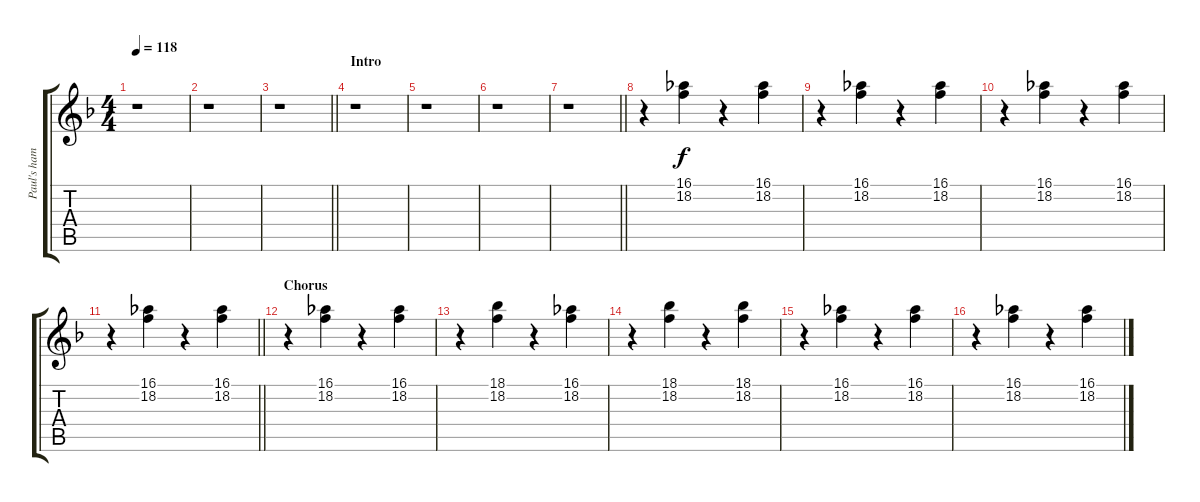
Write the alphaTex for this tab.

\track ("Paul's hammond" "Paul's ham") {instrument drawbarorgan}
\staff {score tabs}
\tuning (E4 B3 G3 D3 A2 E2) {hide}
\ts (4 4)
\tempo 118
\clef g2
\ks f
r.1{dy f instrument drawbarorgan} |
r.1 |
\barLineRight lightlight
r.1 |
\section ("" "Intro")
r.1 |
r.1 |
r.1 |
\barLineRight lightlight
r.1 |
\section ("" "")
r.4 (16.1 18.2).4 r.4 (16.1 18.2).4 |
r.4 (16.1 18.2).4 r.4 (16.1 18.2).4 |
r.4 (16.1 18.2).4 r.4 (16.1 18.2).4 |
\barLineRight lightlight
r.4 (16.1 18.2).4 r.4 (16.1 18.2).4 |
\section ("" "Chorus")
r.4 (16.1 18.2).4 r.4 (16.1 18.2).4 |
r.4 (18.1 18.2).4 r.4 (16.1 18.2).4 |
r.4 (18.1 18.2).4 r.4 (18.1 18.2).4 |
r.4 (16.1 18.2).4 r.4 (16.1 18.2).4 |
r.4 (16.1 18.2).4 r.4 (16.1 18.2).4
